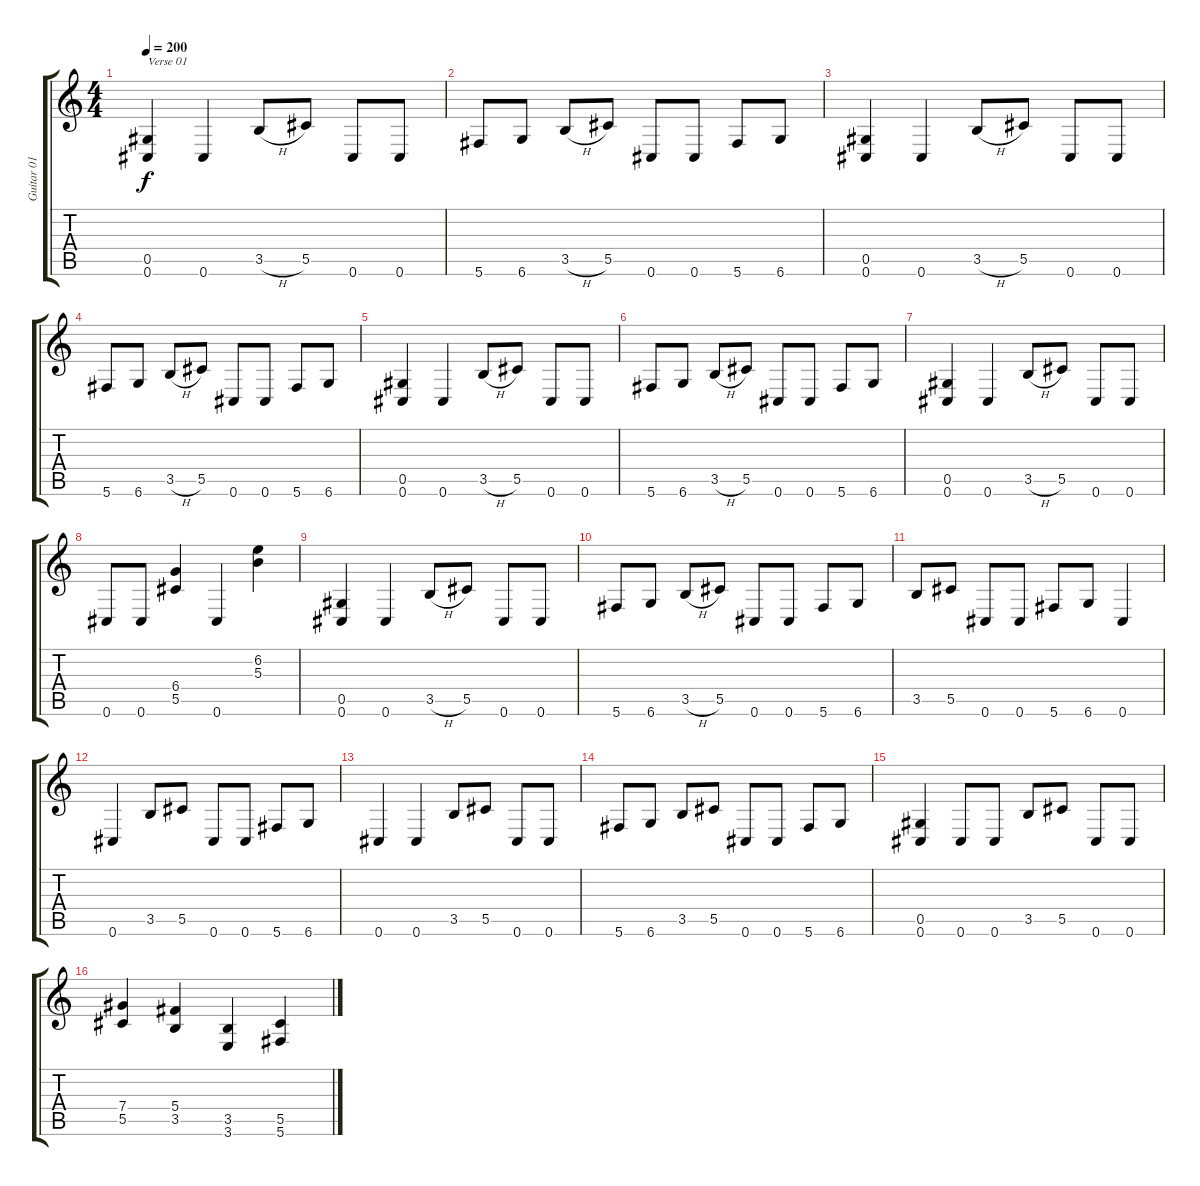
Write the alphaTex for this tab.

\track ("Guitar 01" "Guitar 01") {instrument distortionguitar}
\staff {score tabs}
\tuning (Eb4 Bb3 Gb3 Db3 Ab2 Db2) {hide}
\ts (4 4)
\tempo 200
\clef g2
\ks c
(0.5 0.6).4{txt "Verse 01" dy f} 0.6.4 3.5{h}.8 5.5.8 0.6.8 0.6.8 |
5.6.8 6.6.8 3.5{h}.8 5.5.8 0.6.8 0.6.8 5.6.8 6.6.8 |
(0.5 0.6).4 0.6.4 3.5{h}.8 5.5.8 0.6.8 0.6.8 |
5.6.8 6.6.8 3.5{h}.8 5.5.8 0.6.8 0.6.8 5.6.8 6.6.8 |
(0.5 0.6).4 0.6.4 3.5{h}.8 5.5.8 0.6.8 0.6.8 |
5.6.8 6.6.8 3.5{h}.8 5.5.8 0.6.8 0.6.8 5.6.8 6.6.8 |
(0.5 0.6).4 0.6.4 3.5{h}.8 5.5.8 0.6.8 0.6.8 |
0.6.8 0.6.8 (6.4 5.5).4 0.6.4 (6.2 5.3).4 |
(0.5 0.6).4 0.6.4 3.5{h}.8 5.5.8 0.6.8 0.6.8 |
5.6.8 6.6.8 3.5{h}.8 5.5.8 0.6.8 0.6.8 5.6.8 6.6.8 |
3.5.8 5.5.8 0.6.8 0.6.8 5.6.8 6.6.8 0.6.4 |
0.6.4 3.5.8 5.5.8 0.6.8 0.6.8 5.6.8 6.6.8 |
0.6.4 0.6.4 3.5.8 5.5.8 0.6.8 0.6.8 |
5.6.8 6.6.8 3.5.8 5.5.8 0.6.8 0.6.8 5.6.8 6.6.8 |
(0.5 0.6).4 0.6.8 0.6.8 3.5.8 5.5.8 0.6.8 0.6.8 |
(7.4 5.5).4 (5.4 3.5).4 (3.5 3.6).4 (5.5 5.6).4
